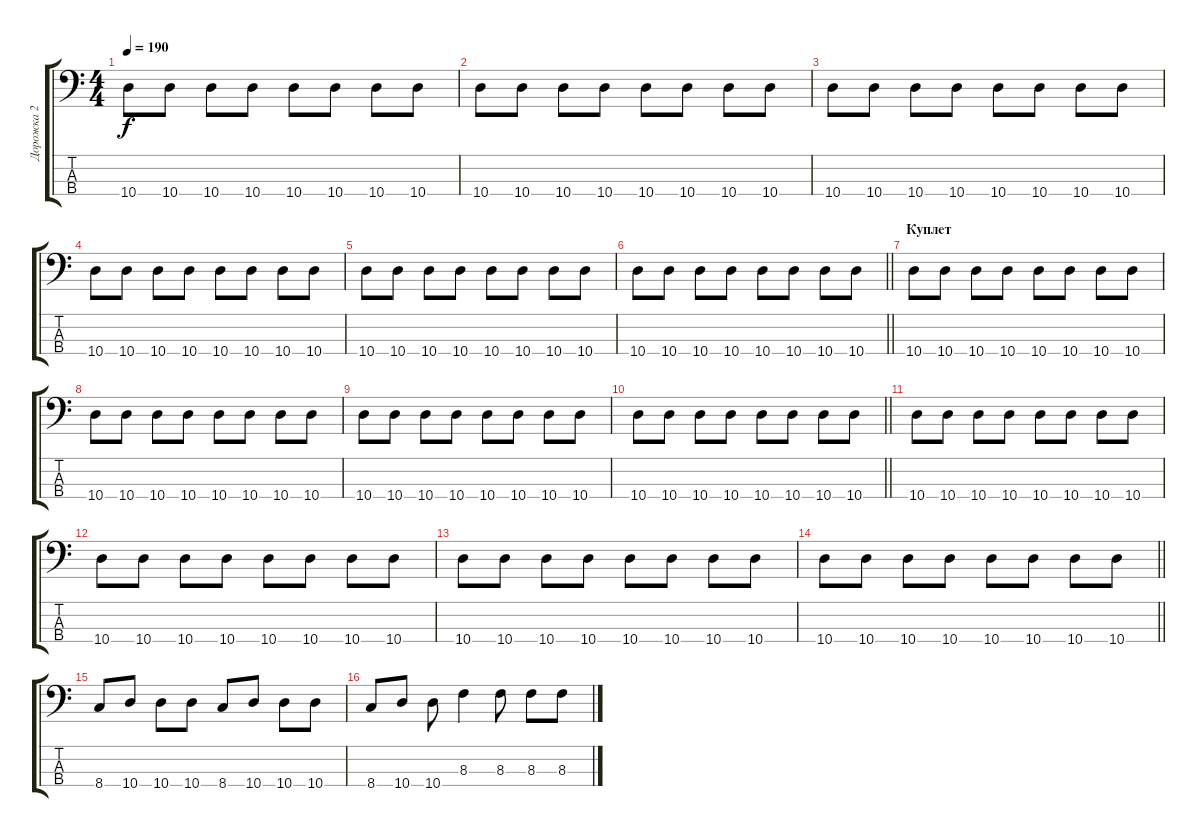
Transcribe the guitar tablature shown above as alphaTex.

\track ("Дорожка 2" "Дорожка 2") {instrument electricbassfinger}
\staff {score tabs}
\tuning (G2 D2 A1 E1) {hide}
\ts (4 4)
\tempo 190
\clef f4
\ks c
10.4.8{dy f} 10.4.8 10.4.8 10.4.8 10.4.8 10.4.8 10.4.8 10.4.8 |
10.4.8 10.4.8 10.4.8 10.4.8 10.4.8 10.4.8 10.4.8 10.4.8 |
10.4.8 10.4.8 10.4.8 10.4.8 10.4.8 10.4.8 10.4.8 10.4.8 |
10.4.8 10.4.8 10.4.8 10.4.8 10.4.8 10.4.8 10.4.8 10.4.8 |
10.4.8 10.4.8 10.4.8 10.4.8 10.4.8 10.4.8 10.4.8 10.4.8 |
\barLineRight lightlight
10.4.8 10.4.8 10.4.8 10.4.8 10.4.8 10.4.8 10.4.8 10.4.8 |
\section ("" "Куплет")
10.4.8 10.4.8 10.4.8 10.4.8 10.4.8 10.4.8 10.4.8 10.4.8 |
10.4.8 10.4.8 10.4.8 10.4.8 10.4.8 10.4.8 10.4.8 10.4.8 |
10.4.8 10.4.8 10.4.8 10.4.8 10.4.8 10.4.8 10.4.8 10.4.8 |
\barLineRight lightlight
10.4.8 10.4.8 10.4.8 10.4.8 10.4.8 10.4.8 10.4.8 10.4.8 |
10.4.8 10.4.8 10.4.8 10.4.8 10.4.8 10.4.8 10.4.8 10.4.8 |
10.4.8 10.4.8 10.4.8 10.4.8 10.4.8 10.4.8 10.4.8 10.4.8 |
10.4.8 10.4.8 10.4.8 10.4.8 10.4.8 10.4.8 10.4.8 10.4.8 |
\barLineRight lightlight
10.4.8 10.4.8 10.4.8 10.4.8 10.4.8 10.4.8 10.4.8 10.4.8 |
8.4.8 10.4.8 10.4.8 10.4.8 8.4.8 10.4.8 10.4.8 10.4.8 |
8.4.8 10.4.8 10.4.8 8.3.4 8.3.8 8.3.8 8.3.8
